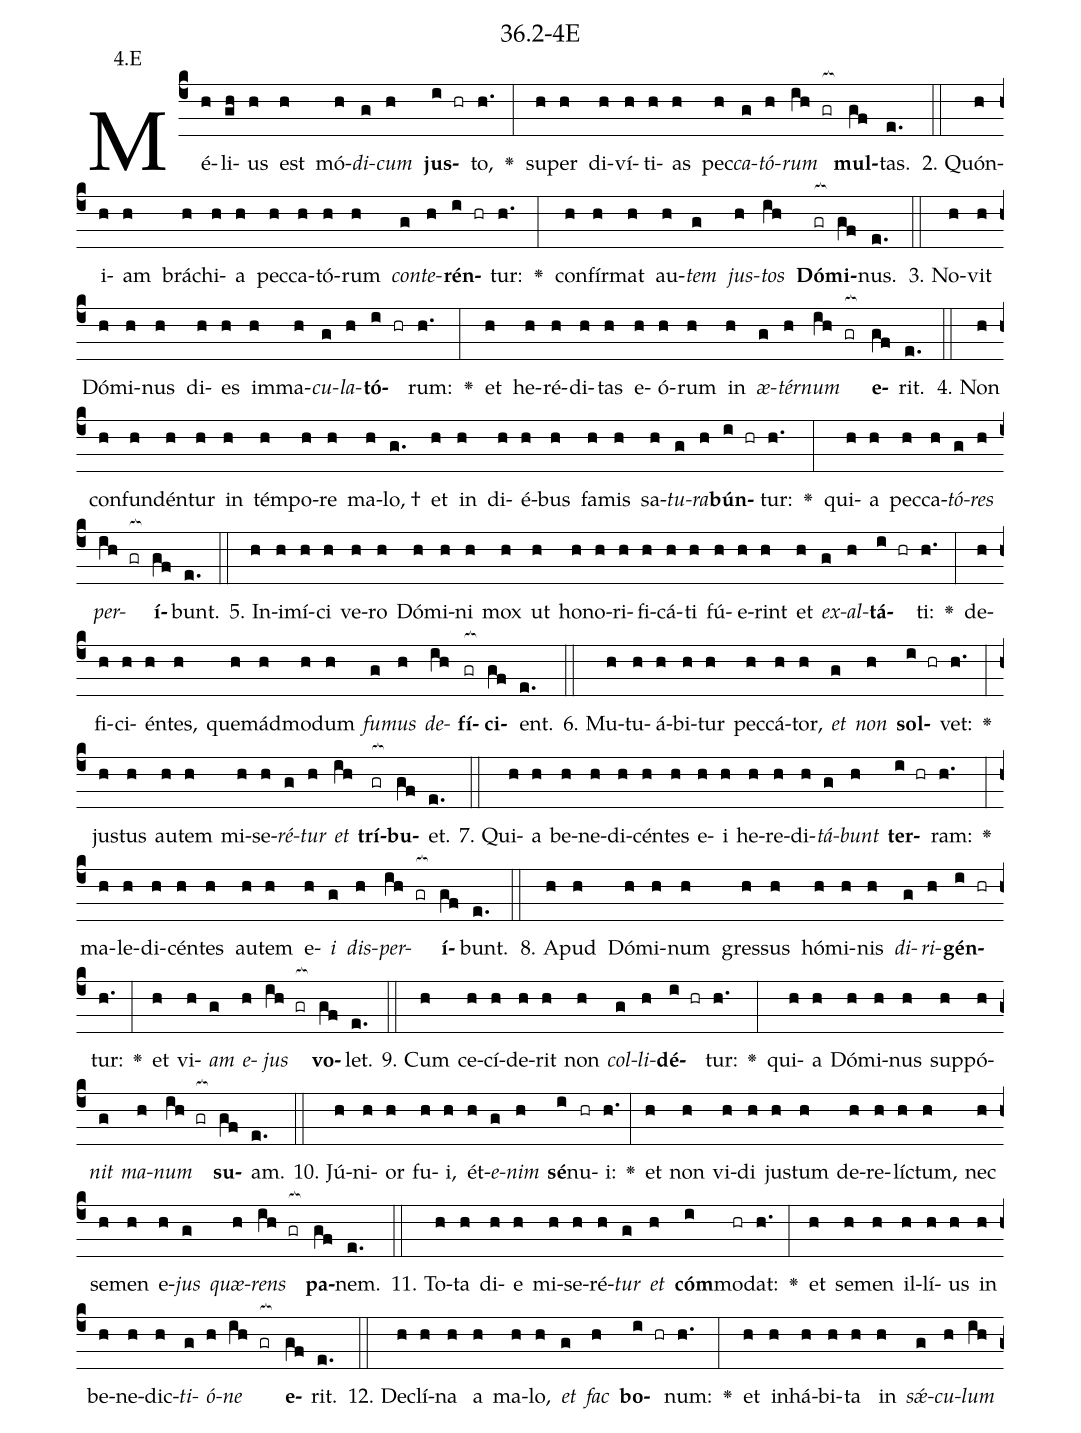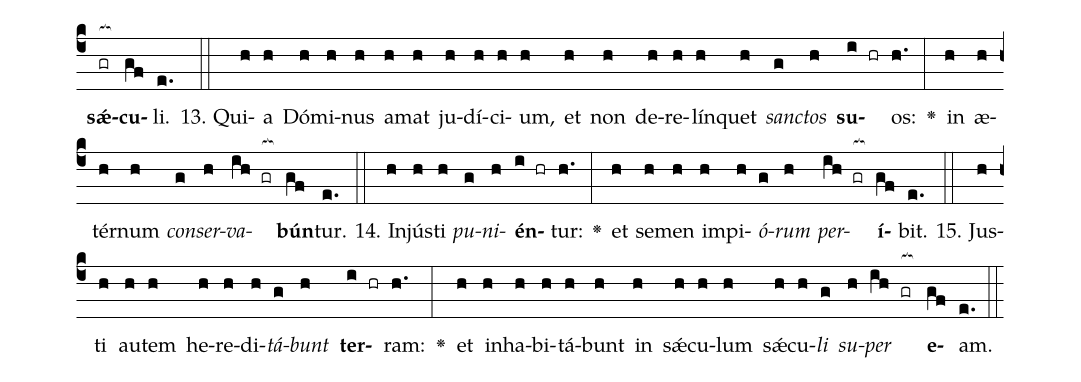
name: 36.2-4E;
annotation: 4.E;
%%
(c4)Mé(h)li(gh)us(h) est(h) mó(h)<i>di</i>(g)<i>cum</i>(h) <b>jus</b>(i hr)to,(h.) <v>\greheightstar</v>(:) su(h)per(h) di(h)ví(h)ti(h)as(h) pec(h)<i>ca</i>(g)<i>tó</i>(h)<i>rum</i>(ih gr[ocb:1{]) <b>mul</b>(gf[ocb:0}])tas.(e.) (::)
2. Quón(h)i(h)am(h) brá(h)chi(h)a(h) pec(h)ca(h)tó(h)rum(h) <i>con</i>(g)<i>te</i>(h)<b>rén</b>(i hr)tur:(h.) <v>\greheightstar</v>(:) con(h)fír(h)mat(h) au(h)<i>tem</i>(g) <i>jus</i>(h)<i>tos</i>(ih) <b>Dó</b>(gr[ocb:1{])<b>mi</b>(gf[ocb:0}])nus.(e.) (::)
3. No(h)vit(h) Dó(h)mi(h)nus(h) di(h)es(h) im(h)ma(h)<i>cu</i>(g)<i>la</i>(h)<b>tó</b>(i hr)rum:(h.) <v>\greheightstar</v>(:) et(h) he(h)ré(h)di(h)tas(h) e(h)ó(h)rum(h) in(h) <i>æ</i>(g)<i>tér</i>(h)<i>num</i>(ih gr[ocb:1{]) <b>e</b>(gf[ocb:0}])rit.(e.) (::)
4. Non(h) con(h)fun(h)dén(h)tur(h) in(h) tém(h)po(h)re(h) ma(h)lo, †(g.) et(h) in(h) di(h)é(h)bus(h) fa(h)mis(h) sa(h)<i>tu</i>(g)<i>ra</i>(h)<b>bún</b>(i hr)tur:(h.) <v>\greheightstar</v>(:) qui(h)a(h) pec(h)ca(h)<i>tó</i>(g)<i>res</i>(h) <i>per</i>(ih gr[ocb:1{])<b>í</b>(gf[ocb:0}])bunt.(e.) (::)
5. In(h)i(h)mí(h)ci(h) ve(h)ro(h) Dó(h)mi(h)ni(h) mox(h) ut(h) ho(h)no(h)ri(h)fi(h)cá(h)ti(h) fú(h)e(h)rint(h) et(h) <i>ex</i>(g)<i>al</i>(h)<b>tá</b>(i hr)ti:(h.) <v>\greheightstar</v>(:) de(h)fi(h)ci(h)én(h)tes,(h) quem(h)ád(h)mo(h)dum(h) <i>fu</i>(g)<i>mus</i>(h) <i>de</i>(ih)<b>fí</b>(gr[ocb:1{])<b>ci</b>(gf[ocb:0}])ent.(e.) (::)
6. Mu(h)tu(h)á(h)bi(h)tur(h) pec(h)cá(h)tor,(h) <i>et</i>(g) <i>non</i>(h) <b>sol</b>(i hr)vet:(h.) <v>\greheightstar</v>(:) jus(h)tus(h) au(h)tem(h) mi(h)se(h)<i>ré</i>(g)<i>tur</i>(h) <i>et</i>(ih) <b>trí</b>(gr[ocb:1{])<b>bu</b>(gf[ocb:0}])et.(e.) (::)
7. Qui(h)a(h) be(h)ne(h)di(h)cén(h)tes(h) e(h)i(h) he(h)re(h)di(h)<i>tá</i>(g)<i>bunt</i>(h) <b>ter</b>(i hr)ram:(h.) <v>\greheightstar</v>(:) ma(h)le(h)di(h)cén(h)tes(h) au(h)tem(h) e(h)<i>i</i>(g) <i>dis</i>(h)<i>per</i>(ih gr[ocb:1{])<b>í</b>(gf[ocb:0}])bunt.(e.) (::)
8. A(h)pud(h) Dó(h)mi(h)num(h) gres(h)sus(h) hó(h)mi(h)nis(h) <i>di</i>(g)<i>ri</i>(h)<b>gén</b>(i hr)tur:(h.) <v>\greheightstar</v>(:) et(h) vi(h)<i>am</i>(g) <i>e</i>(h)<i>jus</i>(ih gr[ocb:1{]) <b>vo</b>(gf[ocb:0}])let.(e.) (::)
9. Cum(h) ce(h)cí(h)de(h)rit(h) non(h) <i>col</i>(g)<i>li</i>(h)<b>dé</b>(i hr)tur:(h.) <v>\greheightstar</v>(:) qui(h)a(h) Dó(h)mi(h)nus(h) sup(h)pó(h)<i>nit</i>(g) <i>ma</i>(h)<i>num</i>(ih gr[ocb:1{]) <b>su</b>(gf[ocb:0}])am.(e.) (::)
10. Jú(h)ni(h)or(h) fu(h)i,(h) ét(h)<i>e</i>(g)<i>nim</i>(h) <b>sé</b>(i)nu(hr)i:(h.) <v>\greheightstar</v>(:) et(h) non(h) vi(h)di(h) jus(h)tum(h) de(h)re(h)líc(h)tum,(h) nec(h) se(h)men(h) e(h)<i>jus</i>(g) <i>quæ</i>(h)<i>rens</i>(ih gr[ocb:1{]) <b>pa</b>(gf[ocb:0}])nem.(e.) (::)
11. To(h)ta(h) di(h)e(h) mi(h)se(h)ré(h)<i>tur</i>(g) <i>et</i>(h) <b>cóm</b>(i)mo(hr)dat:(h.) <v>\greheightstar</v>(:) et(h) se(h)men(h) il(h)lí(h)us(h) in(h) be(h)ne(h)dic(h)<i>ti</i>(g)<i>ó</i>(h)<i>ne</i>(ih gr[ocb:1{]) <b>e</b>(gf[ocb:0}])rit.(e.) (::)
12. De(h)clí(h)na(h) a(h) ma(h)lo,(h) <i>et</i>(g) <i>fac</i>(h) <b>bo</b>(i hr)num:(h.) <v>\greheightstar</v>(:) et(h) in(h)há(h)bi(h)ta(h) in(h) <i>sǽ</i>(g)<i>cu</i>(h)<i>lum</i>(ih) <b>sǽ</b>(gr[ocb:1{])<b>cu</b>(gf[ocb:0}])li.(e.) (::)
13. Qui(h)a(h) Dó(h)mi(h)nus(h) a(h)mat(h) ju(h)dí(h)ci(h)um,(h) et(h) non(h) de(h)re(h)lín(h)quet(h) <i>sanc</i>(g)<i>tos</i>(h) <b>su</b>(i hr)os:(h.) <v>\greheightstar</v>(:) in(h) æ(h)tér(h)num(h) <i>con</i>(g)<i>ser</i>(h)<i>va</i>(ih gr[ocb:1{])<b>bún</b>(gf[ocb:0}])tur.(e.) (::)
14. In(h)jús(h)ti(h) <i>pu</i>(g)<i>ni</i>(h)<b>én</b>(i hr)tur:(h.) <v>\greheightstar</v>(:) et(h) se(h)men(h) im(h)pi(h)<i>ó</i>(g)<i>rum</i>(h) <i>per</i>(ih gr[ocb:1{])<b>í</b>(gf[ocb:0}])bit.(e.) (::)
15. Jus(h)ti(h) au(h)tem(h) he(h)re(h)di(h)<i>tá</i>(g)<i>bunt</i>(h) <b>ter</b>(i hr)ram:(h.) <v>\greheightstar</v>(:) et(h) in(h)ha(h)bi(h)tá(h)bunt(h) in(h) sǽ(h)cu(h)lum(h) sǽ(h)cu(h)<i>li</i>(g) <i>su</i>(h)<i>per</i>(ih gr[ocb:1{]) <b>e</b>(gf[ocb:0}])am.(e.) (::)
